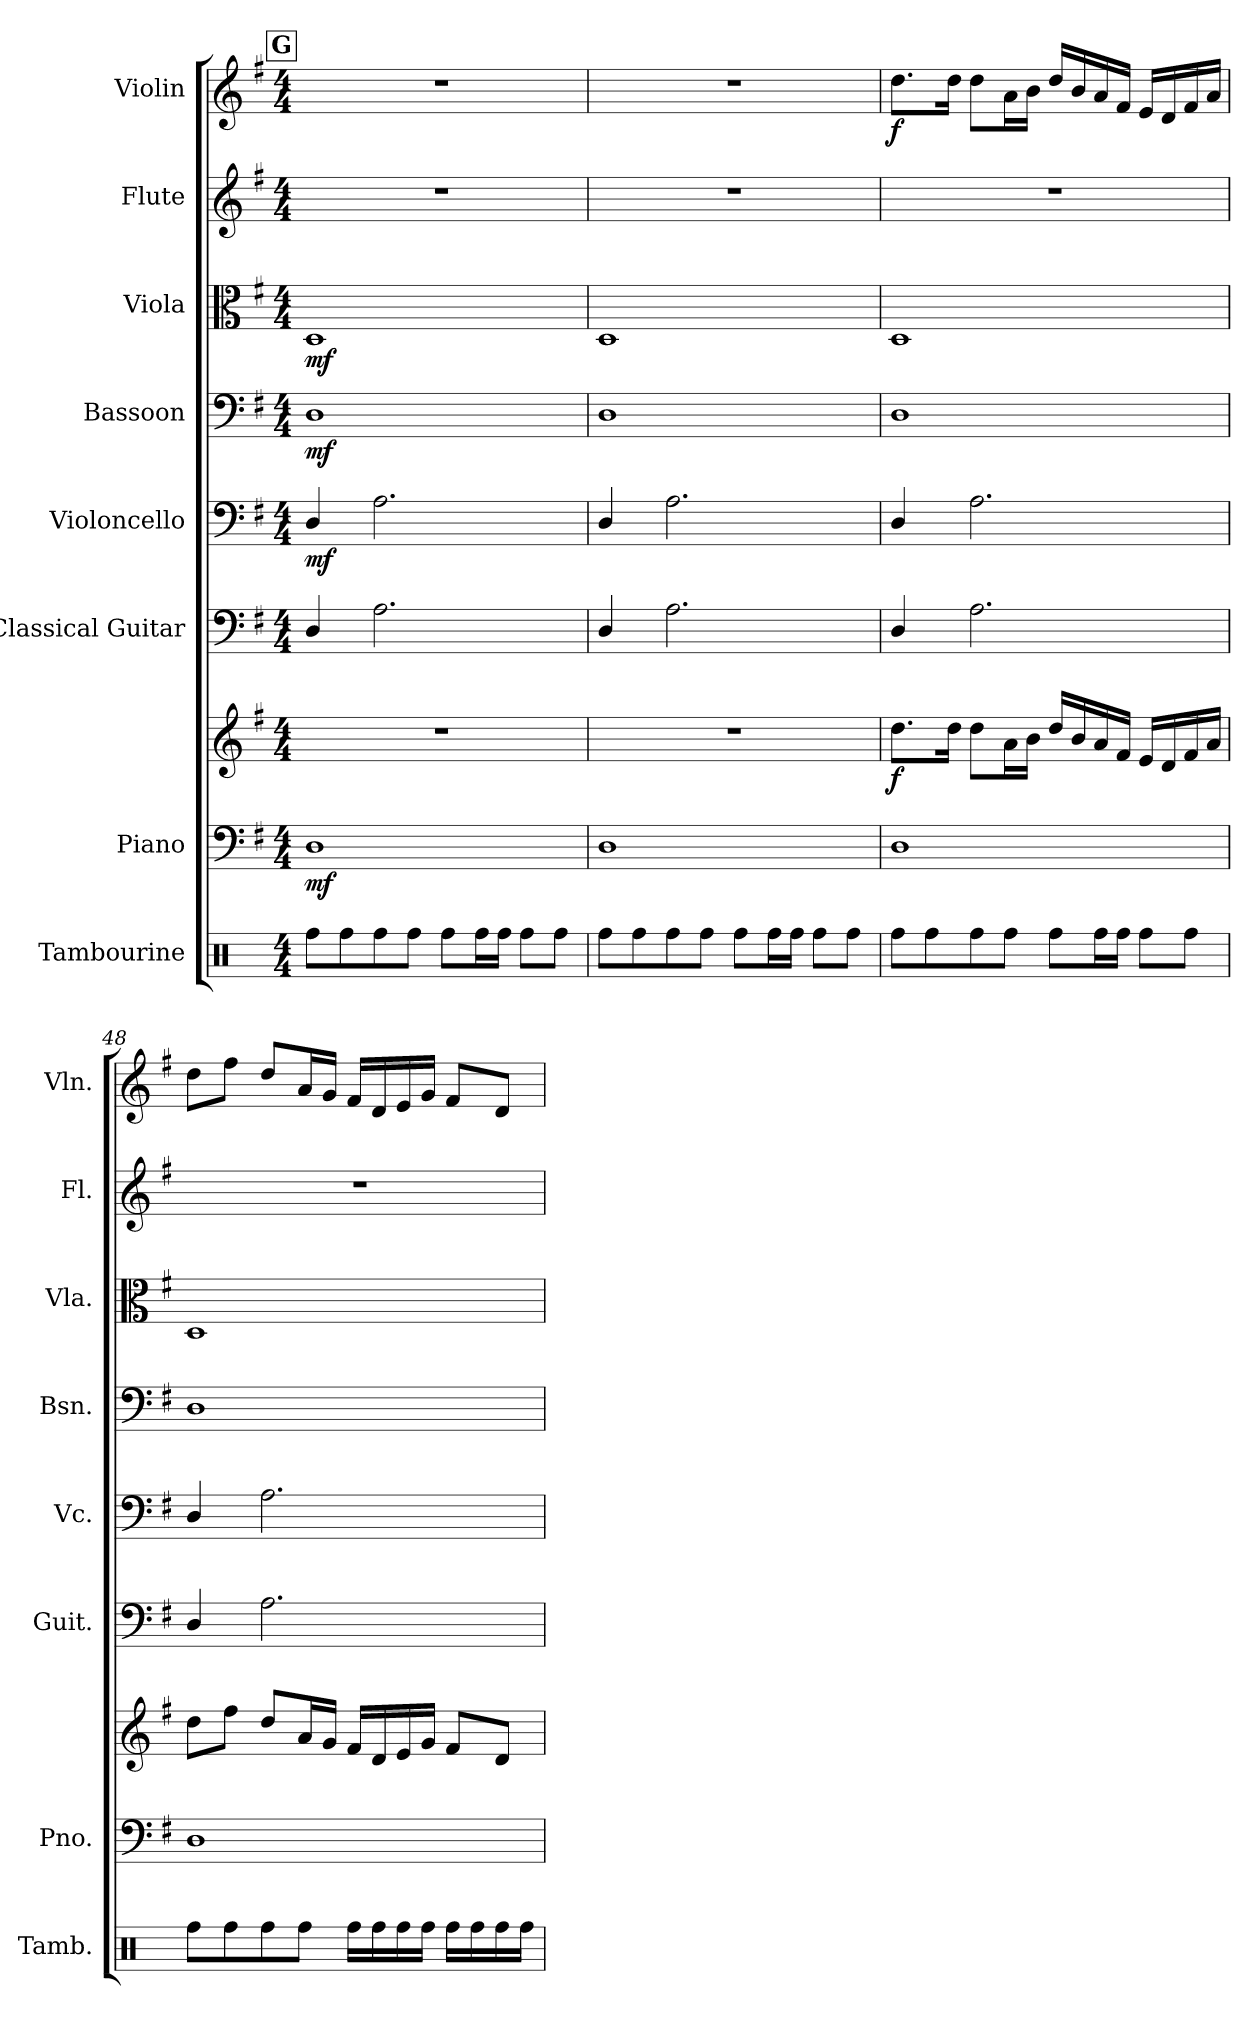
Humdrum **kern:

**kern	**dynam	**kern	**kern	**dynam	**kern	**kern	**dynam	**kern	**dynam	**kern	**dynam	**kern	**kern	**dynam
*part8	*part8	*part7	*part7	*part7	*part6	*part5	*part5	*part4	*part4	*part3	*part3	*part2	*part1	*part1
*staff9	*staff9	*staff8	*staff7	*staff7/8	*staff6	*staff5	*staff5	*staff4	*staff4	*staff3	*staff3	*staff2	*staff1	*staff1
*I"Tambourine	*	*I"Piano	*	*	*I"Classical Guitar	*I"Violoncello	*	*I"Bassoon	*	*I"Viola	*	*I"Flute	*I"Violin	*
*I'Tamb.	*	*I'Pno.	*	*	*I'Guit.	*I'Vc.	*	*I'Bsn.	*	*I'Vla.	*	*I'Fl.	*I'Vln.	*
*clefX	*	*clefF4	*clefG2	*	*clefF4	*clefF4	*	*clefF4	*	*clefC3	*	*clefG2	*clefG2	*
*k[]	*	*k[f#]	*k[f#]	*	*k[f#]	*k[f#]	*	*k[f#]	*	*k[f#]	*	*k[f#]	*k[f#]	*
*M4/4	*	*M4/4	*M4/4	*	*M4/4	*M4/4	*	*M4/4	*	*M4/4	*	*M4/4	*M4/4	*
!!LO:REH:place=s1:a:B:fs=14:t=G
=45	=45	=45	=45	=45	=45	=45	=45	=45	=45	=45	=45	=45	=45	=45
!	!LO:DY:b	!	!	!	!	!	!	!	!	!	!	!	!	!
!	!LO:DY:n=1:b	!	!	!LO:DY:b=2	!	!	!LO:DY:b	!	!LO:DY:b	!	!LO:DY:b	!	!	!
8Rff\L	mf mf	1D	1r	mf	4D/	4D/	mf	1D	mf	1D	mf	1r	1r	.
8Rff\	.	.	.	.	.	.	.	.	.	.	.	.	.	.
8Rff\	.	.	.	.	2.A\	2.A\	.	.	.	.	.	.	.	.
8Rff\J	.	.	.	.	.	.	.	.	.	.	.	.	.	.
8Rff\L	.	.	.	.	.	.	.	.	.	.	.	.	.	.
16Rff\L	.	.	.	.	.	.	.	.	.	.	.	.	.	.
16Rff\JJ	.	.	.	.	.	.	.	.	.	.	.	.	.	.
8Rff\L	.	.	.	.	.	.	.	.	.	.	.	.	.	.
8Rff\J	.	.	.	.	.	.	.	.	.	.	.	.	.	.
=46	=46	=46	=46	=46	=46	=46	=46	=46	=46	=46	=46	=46	=46	=46
!	!LO:DY:b	!	!	!	!	!	!	!	!	!	!	!	!	!
!	!LO:DY:n=1:b	!	!	!	!	!	!	!	!	!	!	!	!	!
8Rff\L	mf mf	1D	1r	.	4D/	4D/	.	1D	.	1D	.	1r	1r	.
8Rff\	.	.	.	.	.	.	.	.	.	.	.	.	.	.
8Rff\	.	.	.	.	2.A\	2.A\	.	.	.	.	.	.	.	.
8Rff\J	.	.	.	.	.	.	.	.	.	.	.	.	.	.
8Rff\L	.	.	.	.	.	.	.	.	.	.	.	.	.	.
16Rff\L	.	.	.	.	.	.	.	.	.	.	.	.	.	.
16Rff\JJ	.	.	.	.	.	.	.	.	.	.	.	.	.	.
8Rff\L	.	.	.	.	.	.	.	.	.	.	.	.	.	.
8Rff\J	.	.	.	.	.	.	.	.	.	.	.	.	.	.
=47	=47	=47	=47	=47	=47	=47	=47	=47	=47	=47	=47	=47	=47	=47
!	!LO:DY:b	!	!	!	!	!	!	!	!	!	!	!	!	!
!	!LO:DY:n=1:b	!	!	!LO:DY:b	!	!	!	!	!	!	!	!	!	!LO:DY:b
8Rff\L	mf mf	1D	8.dd\L	f	4D/	4D/	.	1D	.	1D	.	1r	8.dd\L	f
8Rff\	.	.	.	.	.	.	.	.	.	.	.	.	.	.
.	.	.	16dd\Jk	.	.	.	.	.	.	.	.	.	16dd\Jk	.
8Rff\	.	.	8dd\L	.	2.A\	2.A\	.	.	.	.	.	.	8dd\L	.
8Rff\J	.	.	16a\L	.	.	.	.	.	.	.	.	.	16a\L	.
.	.	.	16b\JJ	.	.	.	.	.	.	.	.	.	16b\JJ	.
8Rff\L	.	.	16dd/LL	.	.	.	.	.	.	.	.	.	16dd/LL	.
.	.	.	16b/	.	.	.	.	.	.	.	.	.	16b/	.
16Rff\L	.	.	16a/	.	.	.	.	.	.	.	.	.	16a/	.
16Rff\JJ	.	.	16f#/JJ	.	.	.	.	.	.	.	.	.	16f#/JJ	.
8Rff\L	.	.	16e/LL	.	.	.	.	.	.	.	.	.	16e/LL	.
.	.	.	16d/	.	.	.	.	.	.	.	.	.	16d/	.
8Rff\J	.	.	16f#/	.	.	.	.	.	.	.	.	.	16f#/	.
.	.	.	16a/JJ	.	.	.	.	.	.	.	.	.	16a/JJ	.
=48	=48	=48	=48	=48	=48	=48	=48	=48	=48	=48	=48	=48	=48	=48
8Rff\L	.	1D	8dd\L	.	4D/	4D/	.	1D	.	1D	.	1r	8dd\L	.
8Rff\	.	.	8ff#\J	.	.	.	.	.	.	.	.	.	8ff#\J	.
8Rff\	.	.	8dd/L	.	2.A\	2.A\	.	.	.	.	.	.	8dd/L	.
8Rff\J	.	.	16a/L	.	.	.	.	.	.	.	.	.	16a/L	.
.	.	.	16g/JJ	.	.	.	.	.	.	.	.	.	16g/JJ	.
16Rff\LL	.	.	16f#/LL	.	.	.	.	.	.	.	.	.	16f#/LL	.
16Rff\	.	.	16d/	.	.	.	.	.	.	.	.	.	16d/	.
16Rff\	.	.	16e/	.	.	.	.	.	.	.	.	.	16e/	.
16Rff\JJ	.	.	16g/JJ	.	.	.	.	.	.	.	.	.	16g/JJ	.
16Rff\LL	.	.	8f#/L	.	.	.	.	.	.	.	.	.	8f#/L	.
16Rff\	.	.	.	.	.	.	.	.	.	.	.	.	.	.
16Rff\	.	.	8d/J	.	.	.	.	.	.	.	.	.	8d/J	.
16Rff\JJ	.	.	.	.	.	.	.	.	.	.	.	.	.	.
=	=	=	=	=	=	=	=	=	=	=	=	=	=	=
*-	*-	*-	*-	*-	*-	*-	*-	*-	*-	*-	*-	*-	*-	*-
